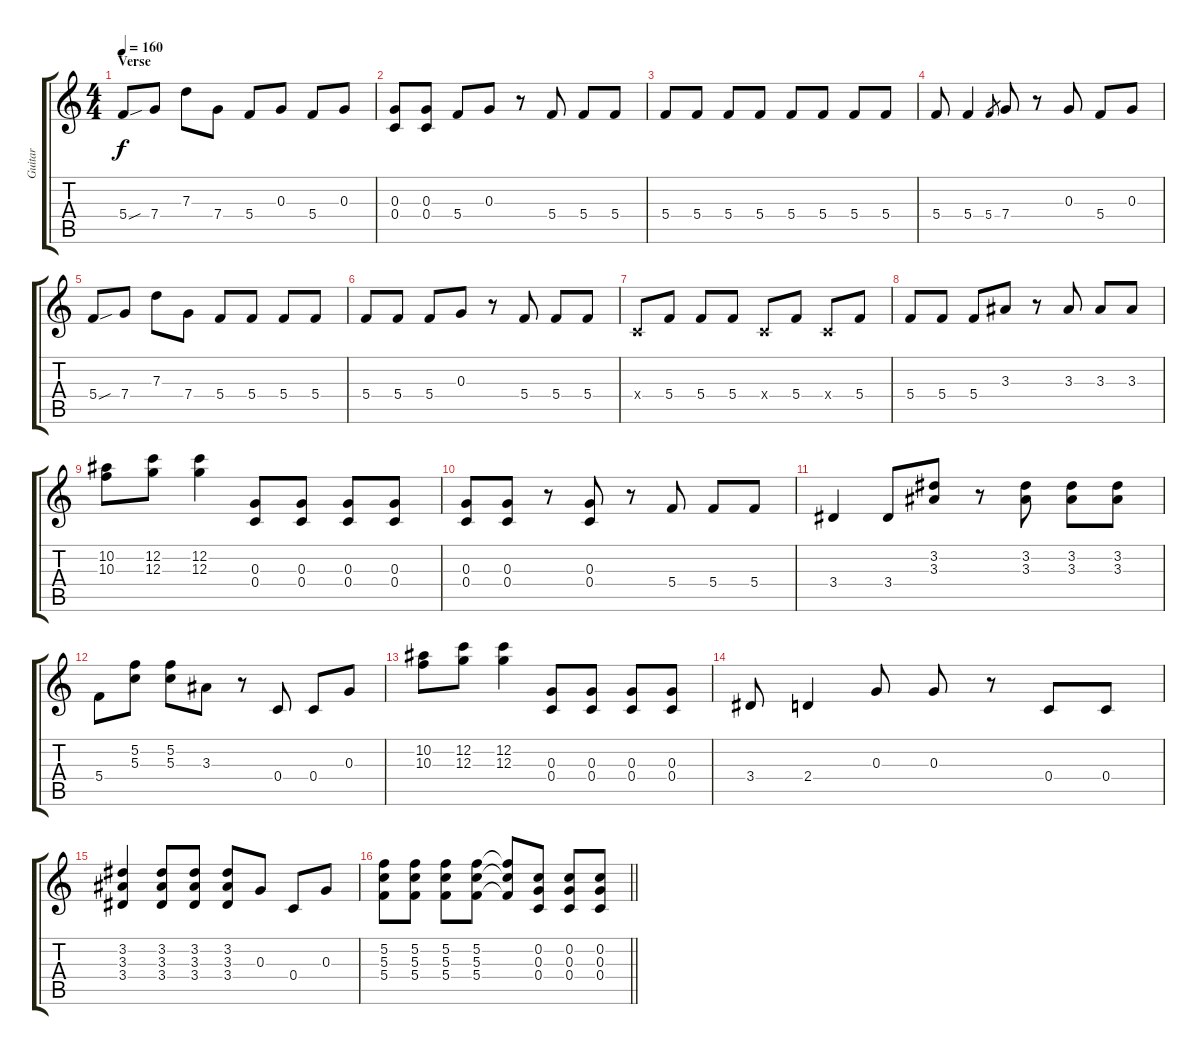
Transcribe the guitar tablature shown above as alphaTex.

\track ("Guitar" "Guitar") {instrument acousticguitarsteel}
\staff {score tabs}
\tuning (E4 C4 G3 C3 G2 C2) {hide}
\ts (4 4)
\section ("" "Verse")
\tempo 160
\clef g2
\ks c
5.4{sou}.8{dy f} 7.4.8 7.3.8 7.4.8 5.4.8 0.3.8 5.4.8 0.3.8 |
(0.3 0.4).8 (0.3 0.4).8 5.4.8 0.3.8 r.8 5.4.8 5.4.8 5.4.8 |
5.4.8 5.4.8 5.4.8 5.4.8 5.4.8 5.4.8 5.4.8 5.4.8 |
5.4.8 5.4.4 5.4.8{gr} 7.4.8 r.8 0.3.8 5.4.8 0.3.8 |
5.4{sou}.8 7.4.8 7.3.8 7.4.8 5.4.8 5.4.8 5.4.8 5.4.8 |
5.4.8 5.4.8 5.4.8 0.3.8 r.8 5.4.8 5.4.8 5.4.8 |
0.4{x}.8 5.4.8 5.4.8 5.4.8 0.4{x}.8 5.4.8 0.4{x}.8 5.4.8 |
5.4.8 5.4.8 5.4.8 3.3.8 r.8 3.3.8 3.3.8 3.3.8 |
(10.2 10.3).8 (12.2 12.3).8 (12.2 12.3).4 (0.3 0.4).8 (0.3 0.4).8 (0.3 0.4).8 (0.3 0.4).8 |
(0.3 0.4).8 (0.3 0.4).8 r.8 (0.3 0.4).8 r.8 5.4.8 5.4.8 5.4.8 |
3.4.4 3.4.8 (3.2 3.3).8 r.8 (3.2 3.3).8 (3.2 3.3).8 (3.2 3.3).8 |
5.4.8 (5.2 5.3).8 (5.2 5.3).8 3.3.8 r.8 0.4.8 0.4.8 0.3.8 |
(10.2 10.3).8 (12.2 12.3).8 (12.2 12.3).4 (0.3 0.4).8 (0.3 0.4).8 (0.3 0.4).8 (0.3 0.4).8 |
3.4.8 2.4.4 0.3.8 0.3.8 r.8 0.4.8 0.4.8 |
(3.2 3.3 3.4).4 (3.2 3.3 3.4).8 (3.2 3.3 3.4).8 (3.2 3.3 3.4).8 0.3.8 0.4.8 0.3.8 |
\barLineRight lightlight
(5.2 5.3 5.4).8 (5.2 5.3 5.4).8 (5.2 5.3 5.4).8 (5.2 5.3 5.4).8 (5.2{t} 5.3{t} 5.4{t}).8 (0.2 0.3 0.4).8 (0.2 0.3 0.4).8 (0.2 0.3 0.4).8
